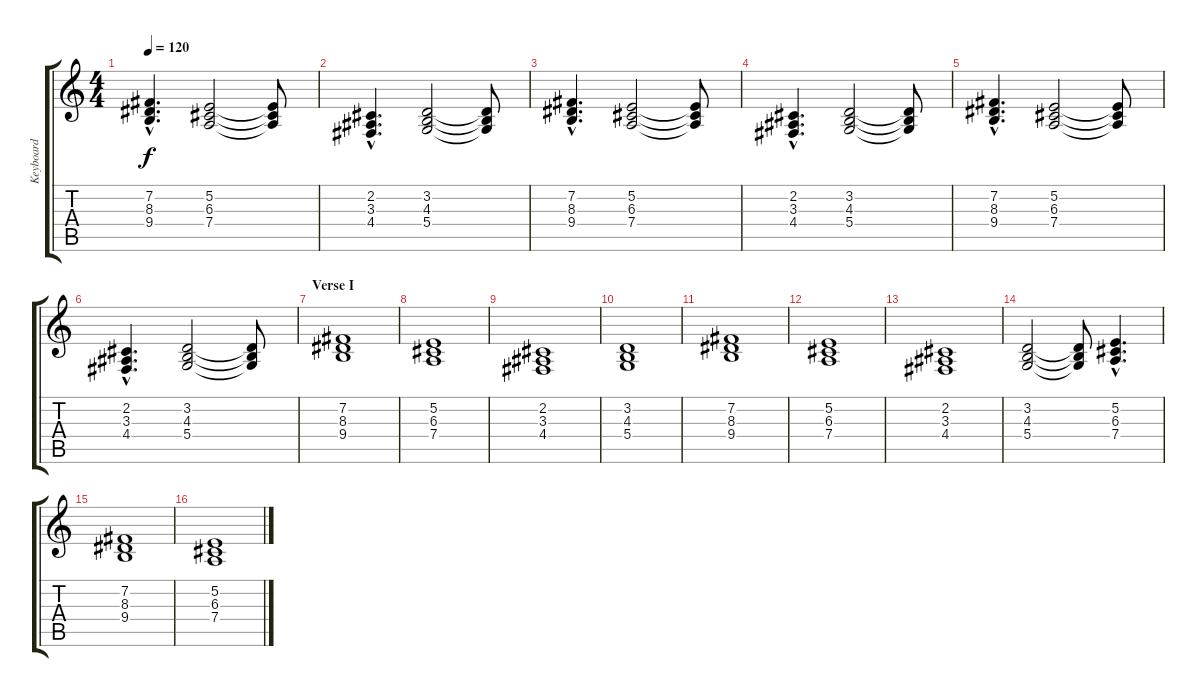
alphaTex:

\track ("Keyboard" "Keyboard") {instrument reedorgan}
\staff {score tabs}
\tuning (E4 B3 G3 D3 A2 E2) {hide}
\ts (4 4)
\tempo 120
\clef g2
\ks c
(7.2{hac} 8.3{hac} 9.4{hac}).4{d dy f} (5.2 6.3 7.4).2 (5.2{t} 6.3{t} 7.4{t}).8 |
(2.2{hac} 3.3{hac} 4.4{hac}).4{d} (3.2 4.3 5.4).2 (3.2{t} 4.3{t} 5.4{t}).8 |
(7.2{hac} 8.3{hac} 9.4{hac}).4{d} (5.2 6.3 7.4).2 (5.2{t} 6.3{t} 7.4{t}).8 |
(2.2{hac} 3.3{hac} 4.4{hac}).4{d} (3.2 4.3 5.4).2 (3.2{t} 4.3{t} 5.4{t}).8 |
(7.2{hac} 8.3{hac} 9.4{hac}).4{d} (5.2 6.3 7.4).2 (5.2{t} 6.3{t} 7.4{t}).8 |
(2.2{hac} 3.3{hac} 4.4{hac}).4{d} (3.2 4.3 5.4).2 (3.2{t} 4.3{t} 5.4{t}).8 |
\section ("" "Verse I")
(7.2 8.3 9.4).1 |
(5.2 6.3 7.4).1 |
(2.2 3.3 4.4).1 |
(3.2 4.3 5.4).1 |
(7.2 8.3 9.4).1 |
(5.2 6.3 7.4).1 |
(2.2 3.3 4.4).1 |
(3.2 4.3 5.4).2 (3.2{t} 4.3{t} 5.4{t}).8 (5.2{hac} 6.3{hac} 7.4{hac}).4{d} |
(7.2 8.3 9.4).1 |
(5.2 6.3 7.4).1
